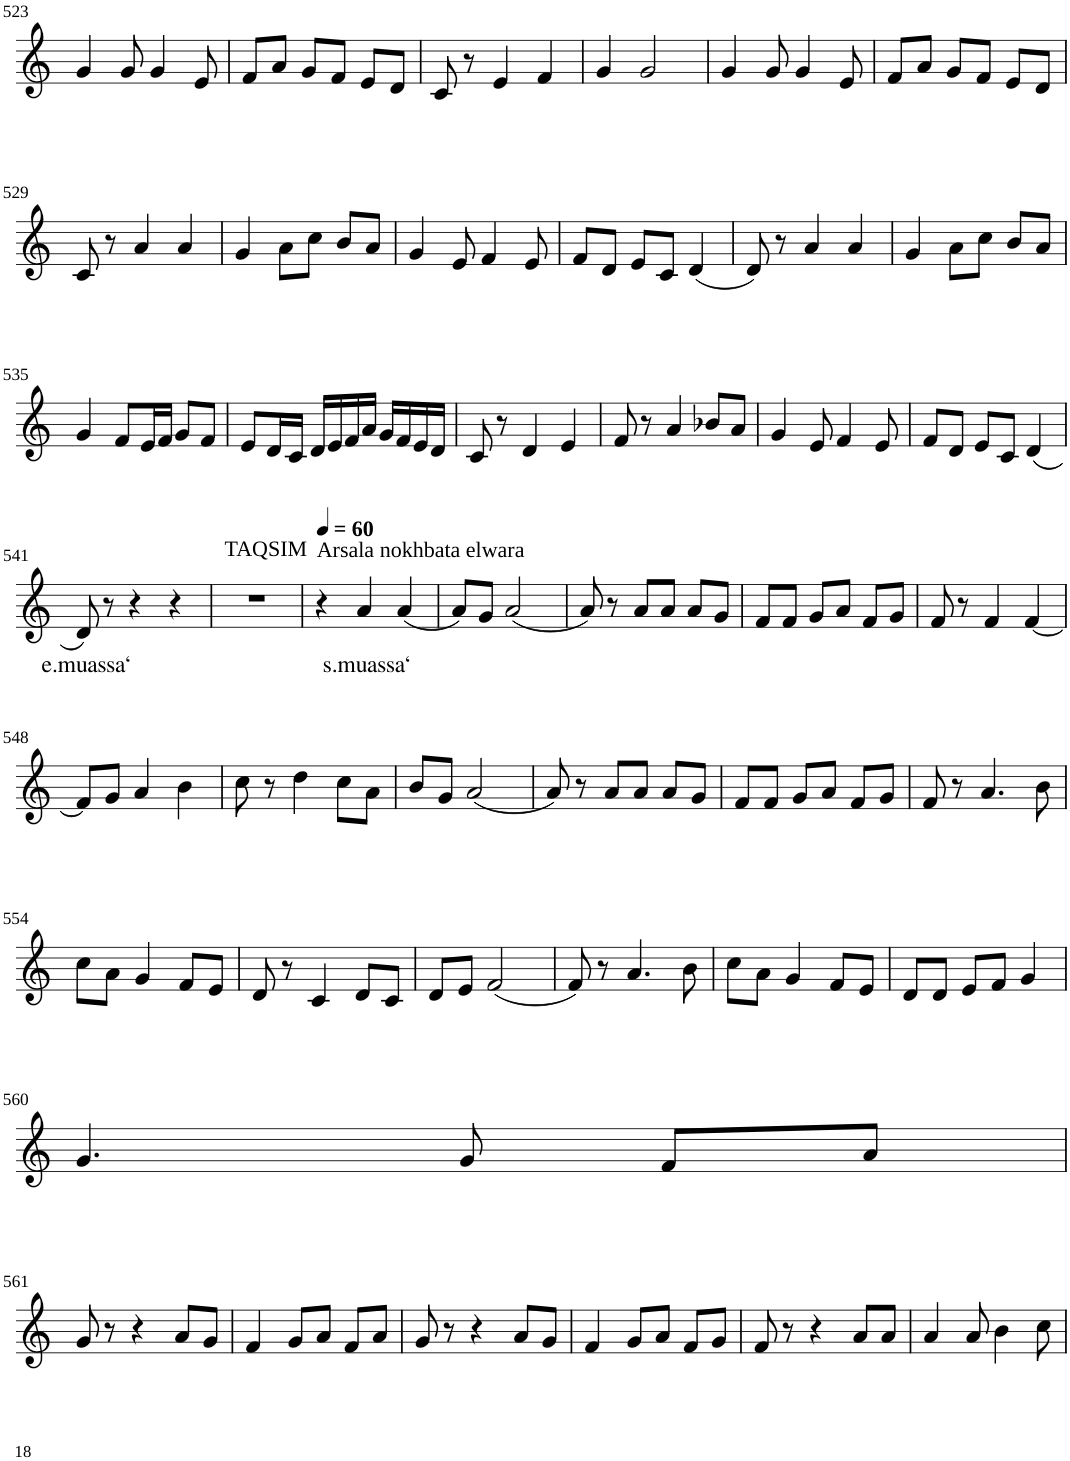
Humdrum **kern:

**kern	**text
*part1	*part1
*staff1	*staff1
*I"Violin	*
!!LO:PB:g=z
*clefG2	*
*k[]	*
*M3/4	*
=523	=523
4g/	.
8g/	.
4g/	.
8e/	.
=524	=524
8f/L	.
8a/J	.
8g/L	.
8f/J	.
8e/L	.
8d/J	.
=525	=525
8c/	.
8r	.
4e/	.
4f/	.
=526	=526
4g/	.
2g/	.
=527	=527
4g/	.
8g/	.
4g/	.
8e/	.
=528	=528
8f/L	.
8a/J	.
8g/L	.
8f/J	.
8e/L	.
8d/J	.
!!LO:LB:g=z
=529	=529
8c/	.
8r	.
4a/	.
4a/	.
=530	=530
4g/	.
8a\L	.
8cc\J	.
8b/L	.
8a/J	.
=531	=531
4g/	.
8e/	.
4f/	.
8e/	.
=532	=532
8f/L	.
8d/J	.
8e/L	.
8c/J	.
(4d/	.
=533	=533
8d/)	.
8r	.
4a/	.
4a/	.
=534	=534
4g/	.
8a\L	.
8cc\J	.
8b/L	.
8a/J	.
!!LO:LB:g=z
=535	=535
4g/	.
8f/L	.
16e/L	.
16f/JJ	.
8g/L	.
8f/J	.
=536	=536
8e/L	.
16d/L	.
16c/JJ	.
16d/LL	.
16e/	.
16f/	.
16a/JJ	.
16g/LL	.
16f/	.
16e/	.
16d/JJ	.
=537	=537
8c/	.
8r	.
4d/	.
4e/	.
=538	=538
8f/	.
8r	.
4a/	.
8b-X/L	.
8a/J	.
=539	=539
4g/	.
8e/	.
4f/	.
8e/	.
=540	=540
8f/L	.
8d/J	.
8e/L	.
8c/J	.
(4d/	.
!!LO:LB:g=z
=541	=541
!	!LO:LY:b
8d/)	e.muassa‘
8r	.
4r	.
4r	.
=542	=542
!LO:TX:a:t=TAQSIM	!
2.r	.
=543	=543
*MM60	*
!LO:TX:a:t=Arsala nokhbata elwara	!
4r	.
!	!LO:LY:b
4a/	s.muassa‘
(4a/	.
=544	=544
8a/L)	.
8g/J	.
(2a/	.
=545	=545
8a/)	.
8r	.
8a/L	.
8a/J	.
8a/L	.
8g/J	.
=546	=546
8f/L	.
8f/J	.
8g/L	.
8a/J	.
8f/L	.
8g/J	.
=547	=547
8f/	.
8r	.
4f/	.
[4f/	.
!!LO:LB:g=z
=548	=548
8f/L]	.
8g/J	.
4a/	.
4b\	.
=549	=549
8cc\	.
8r	.
4dd\	.
8cc\L	.
8a\J	.
=550	=550
8b/L	.
8g/J	.
(2a/	.
=551	=551
8a/)	.
8r	.
8a/L	.
8a/J	.
8a/L	.
8g/J	.
=552	=552
8f/L	.
8f/J	.
8g/L	.
8a/J	.
8f/L	.
8g/J	.
=553	=553
8f/	.
8r	.
4.a/	.
8b\	.
!!LO:LB:g=z
=554	=554
8cc\L	.
8a\J	.
4g/	.
8f/L	.
8e/J	.
=555	=555
8d/	.
8r	.
4c/	.
8d/L	.
8c/J	.
=556	=556
8d/L	.
8e/J	.
(2f/	.
=557	=557
8f/)	.
8r	.
4.a/	.
8b\	.
=558	=558
8cc\L	.
8a\J	.
4g/	.
8f/L	.
8e/J	.
=559	=559
8d/L	.
8d/J	.
8e/L	.
8f/J	.
4g/	.
!!LO:LB:g=z
=560	=560
4.g/	.
8g/	.
8f/L	.
8a/J	.
!!LO:LB:g=z
=561	=561
8g/	.
8r	.
4r	.
8a/L	.
8g/J	.
=562	=562
4f/	.
8g/L	.
8a/J	.
8f/L	.
8a/J	.
=563	=563
8g/	.
8r	.
4r	.
8a/L	.
8g/J	.
=564	=564
4f/	.
8g/L	.
8a/J	.
8f/L	.
8g/J	.
=565	=565
8f/	.
8r	.
4r	.
8a/L	.
8a/J	.
=566	=566
4a/	.
8a/	.
4b\	.
8cc\	.
=	=
*-	*-
